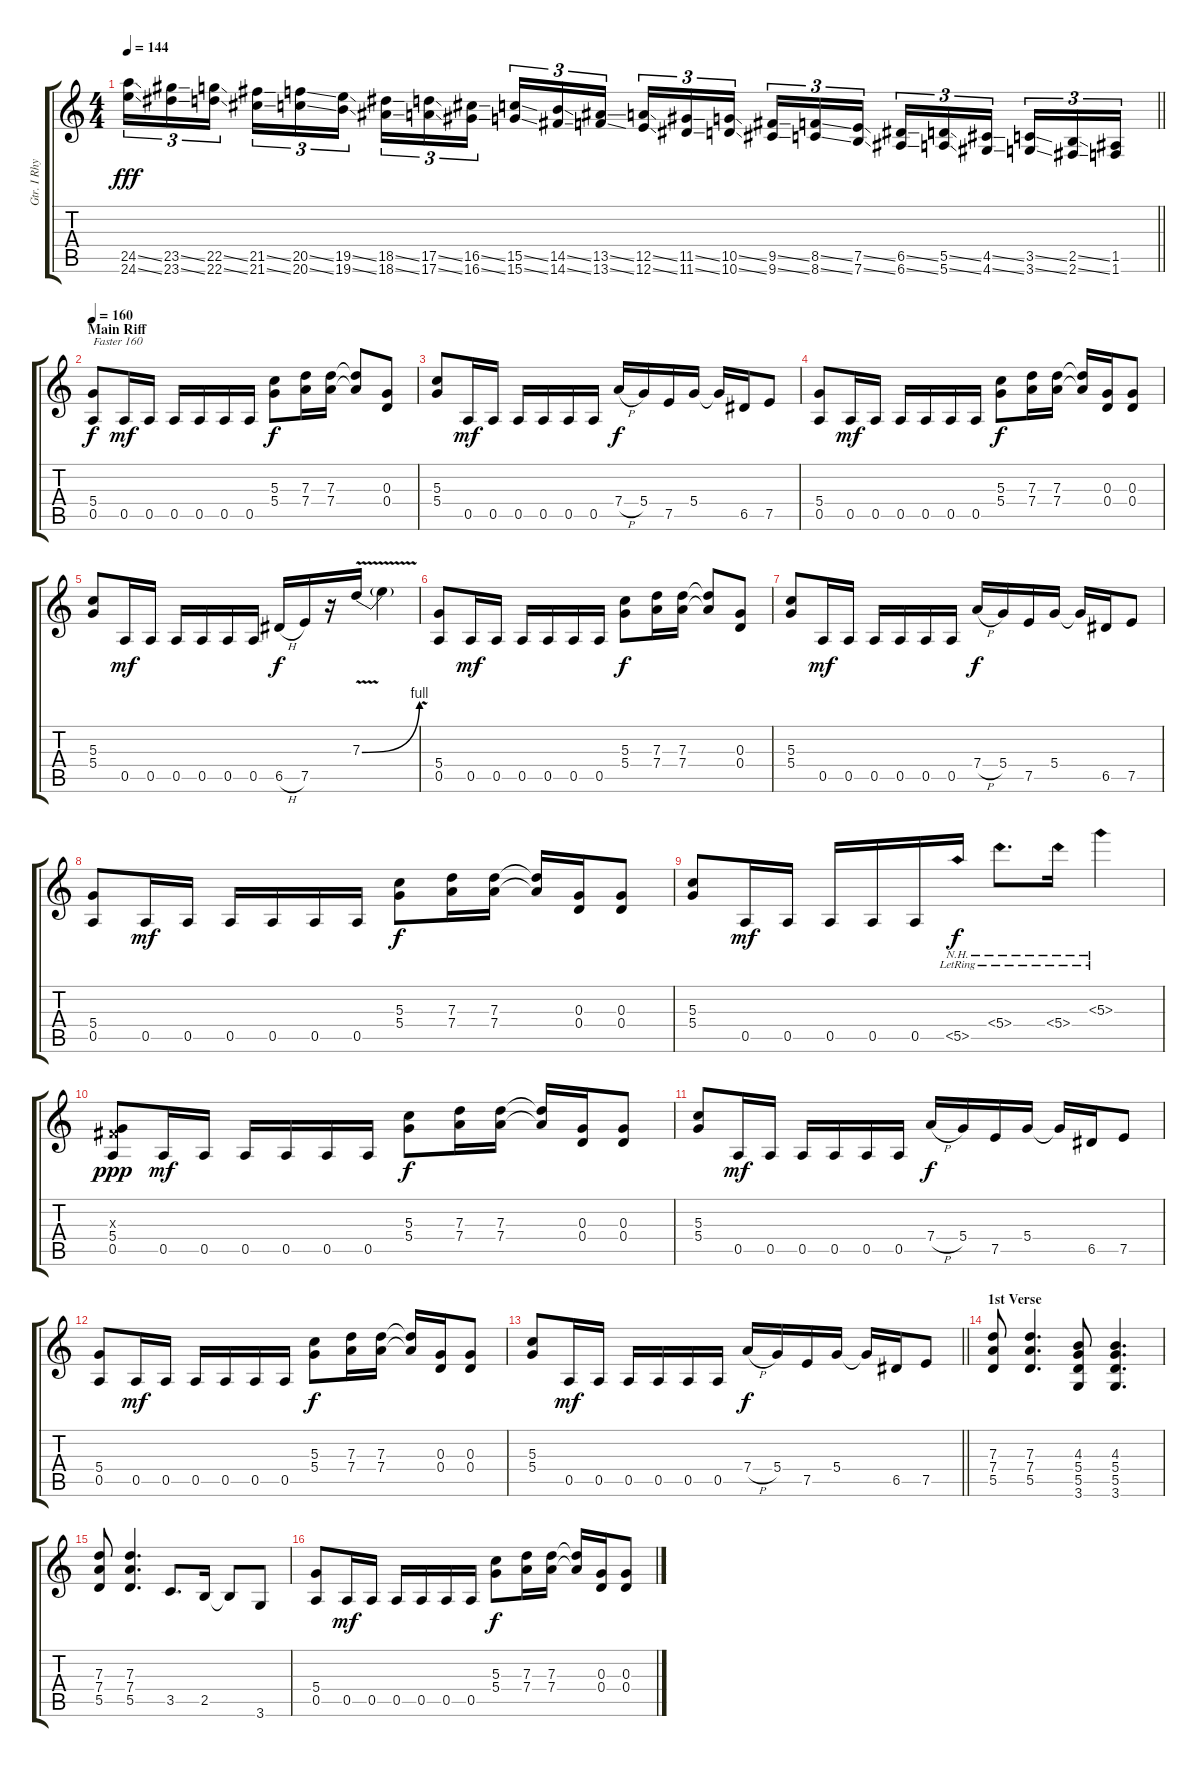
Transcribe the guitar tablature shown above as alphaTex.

\track ("Gtr. I Rhytm" "Gtr. I Rhy") {instrument overdrivenguitar}
\staff {score tabs}
\tuning (E4 B3 G3 D3 A2 E2) {hide}
\ts (4 4)
\tempo 144
\clef g2
\barLineRight lightlight
\ks c
(24.5{ss} 24.6{ss}).16{tu (3 2) dy fff instrument guitarfretnoise} (23.5{ss} 23.6{ss}).16{tu (3 2)} (22.5{ss} 22.6{ss}).16{tu (3 2) beam splitsecondary} (21.5{ss} 21.6{ss}).16{tu (3 2)} (20.5{ss} 20.6{ss}).16{tu (3 2)} (19.5{ss} 19.6{ss}).16{tu (3 2)} (18.5{ss} 18.6{ss}).16{tu (3 2)} (17.5{ss} 17.6{ss}).16{tu (3 2)} (16.5{ss} 16.6{ss}).16{tu (3 2) beam splitsecondary} (15.5{ss} 15.6{ss}).16{tu (3 2)} (14.5{ss} 14.6{ss}).16{tu (3 2)} (13.5{ss} 13.6{ss}).16{tu (3 2)} (12.5{ss} 12.6{ss}).16{tu (3 2)} (11.5{ss} 11.6{ss}).16{tu (3 2)} (10.5{ss} 10.6{ss}).16{tu (3 2) beam splitsecondary} (9.5{ss} 9.6{ss}).16{tu (3 2)} (8.5{ss} 8.6{ss}).16{tu (3 2)} (7.5{ss} 7.6{ss}).16{tu (3 2)} (6.5{ss} 6.6{ss}).16{tu (3 2)} (5.5{ss} 5.6{ss}).16{tu (3 2)} (4.5{ss} 4.6{ss}).16{tu (3 2) beam splitsecondary} (3.5{ss} 3.6{ss}).16{tu (3 2)} (2.5{ss} 2.6{ss}).16{tu (3 2)} (1.5 1.6).16{tu (3 2)} |
\section ("" "Main Riff")
\tempo 160
(5.4 0.5).8{txt "Faster 160" dy f instrument overdrivenguitar} 0.5.16{dy mf} 0.5.16 0.5.16 0.5.16 0.5.16 0.5.16 (5.3 5.4).8{dy f} (7.3 7.4).16 (7.3 7.4).16 (7.3{t} 7.4{t}).8 (0.3 0.4).8 |
(5.3 5.4).8 0.5.16{dy mf} 0.5.16 0.5.16 0.5.16 0.5.16 0.5.16 7.4{h}.16{dy f} 5.4.16 7.5.16 5.4.16 5.4{t}.16 6.5.16 7.5.8 |
(5.4 0.5).8 0.5.16{dy mf} 0.5.16 0.5.16 0.5.16 0.5.16 0.5.16 (5.3 5.4).8{dy f} (7.3 7.4).16 (7.3 7.4).16 (7.3{t} 7.4{t}).16 (0.3 0.4).16 (0.3 0.4).8 |
(5.3 5.4).8 0.5.16{dy mf} 0.5.16 0.5.16 0.5.16 0.5.16 0.5.16 6.5{h}.16{dy f} 7.5.16 r.16 7.3{be (bend 0 0 60 4) v}.16 7.3{v t}.4 |
(5.4 0.5).8 0.5.16{dy mf} 0.5.16 0.5.16 0.5.16 0.5.16 0.5.16 (5.3 5.4).8{dy f} (7.3 7.4).16 (7.3 7.4).16 (7.3{t} 7.4{t}).8 (0.3 0.4).8 |
(5.3 5.4).8 0.5.16{dy mf} 0.5.16 0.5.16 0.5.16 0.5.16 0.5.16 7.4{h}.16{dy f} 5.4.16 7.5.16 5.4.16 5.4{t}.16 6.5.16 7.5.8 |
(5.4 0.5).8 0.5.16{dy mf} 0.5.16 0.5.16 0.5.16 0.5.16 0.5.16 (5.3 5.4).8{dy f} (7.3 7.4).16 (7.3 7.4).16 (7.3{t} 7.4{t}).16 (0.3 0.4).16 (0.3 0.4).8 |
(5.3 5.4).8 0.5.16{dy mf} 0.5.16 0.5.16 0.5.16 0.5.16 5.5{nh lr}.16{dy f} 5.4{nh lr}.8{d} 5.4{nh lr}.16 5.3{nh lr}.4 |
(-1.3{x} 5.4 0.5).8{dy ppp} 0.5.16{dy mf} 0.5.16 0.5.16 0.5.16 0.5.16 0.5.16 (5.3 5.4).8{dy f} (7.3 7.4).16 (7.3 7.4).16 (7.3{t} 7.4{t}).16 (0.3 0.4).16 (0.3 0.4).8 |
(5.3 5.4).8 0.5.16{dy mf} 0.5.16 0.5.16 0.5.16 0.5.16 0.5.16 7.4{h}.16{dy f} 5.4.16 7.5.16 5.4.16 5.4{t}.16 6.5.16 7.5.8 |
(5.4 0.5).8 0.5.16{dy mf} 0.5.16 0.5.16 0.5.16 0.5.16 0.5.16 (5.3 5.4).8{dy f} (7.3 7.4).16 (7.3 7.4).16 (7.3{t} 7.4{t}).16 (0.3 0.4).16 (0.3 0.4).8 |
\barLineRight lightlight
(5.3 5.4).8 0.5.16{dy mf} 0.5.16 0.5.16 0.5.16 0.5.16 0.5.16 7.4{h}.16{dy f} 5.4.16 7.5.16 5.4.16 5.4{t}.16 6.5.16 7.5.8 |
\section ("" "1st Verse")
(7.3 7.4 5.5).8 (7.3 7.4 5.5).4{d} (4.3 5.4 5.5 3.6).8 (4.3 5.4 5.5 3.6).4{d} |
(7.3 7.4 5.5).8 (7.3 7.4 5.5).4{d} 3.5.8{d} 2.5.16 2.5{t}.8 3.6.8 |
(5.4 0.5).8 0.5.16{dy mf} 0.5.16 0.5.16 0.5.16 0.5.16 0.5.16 (5.3 5.4).8{dy f} (7.3 7.4).16 (7.3 7.4).16 (7.3{t} 7.4{t}).16 (0.3 0.4).16 (0.3 0.4).8
